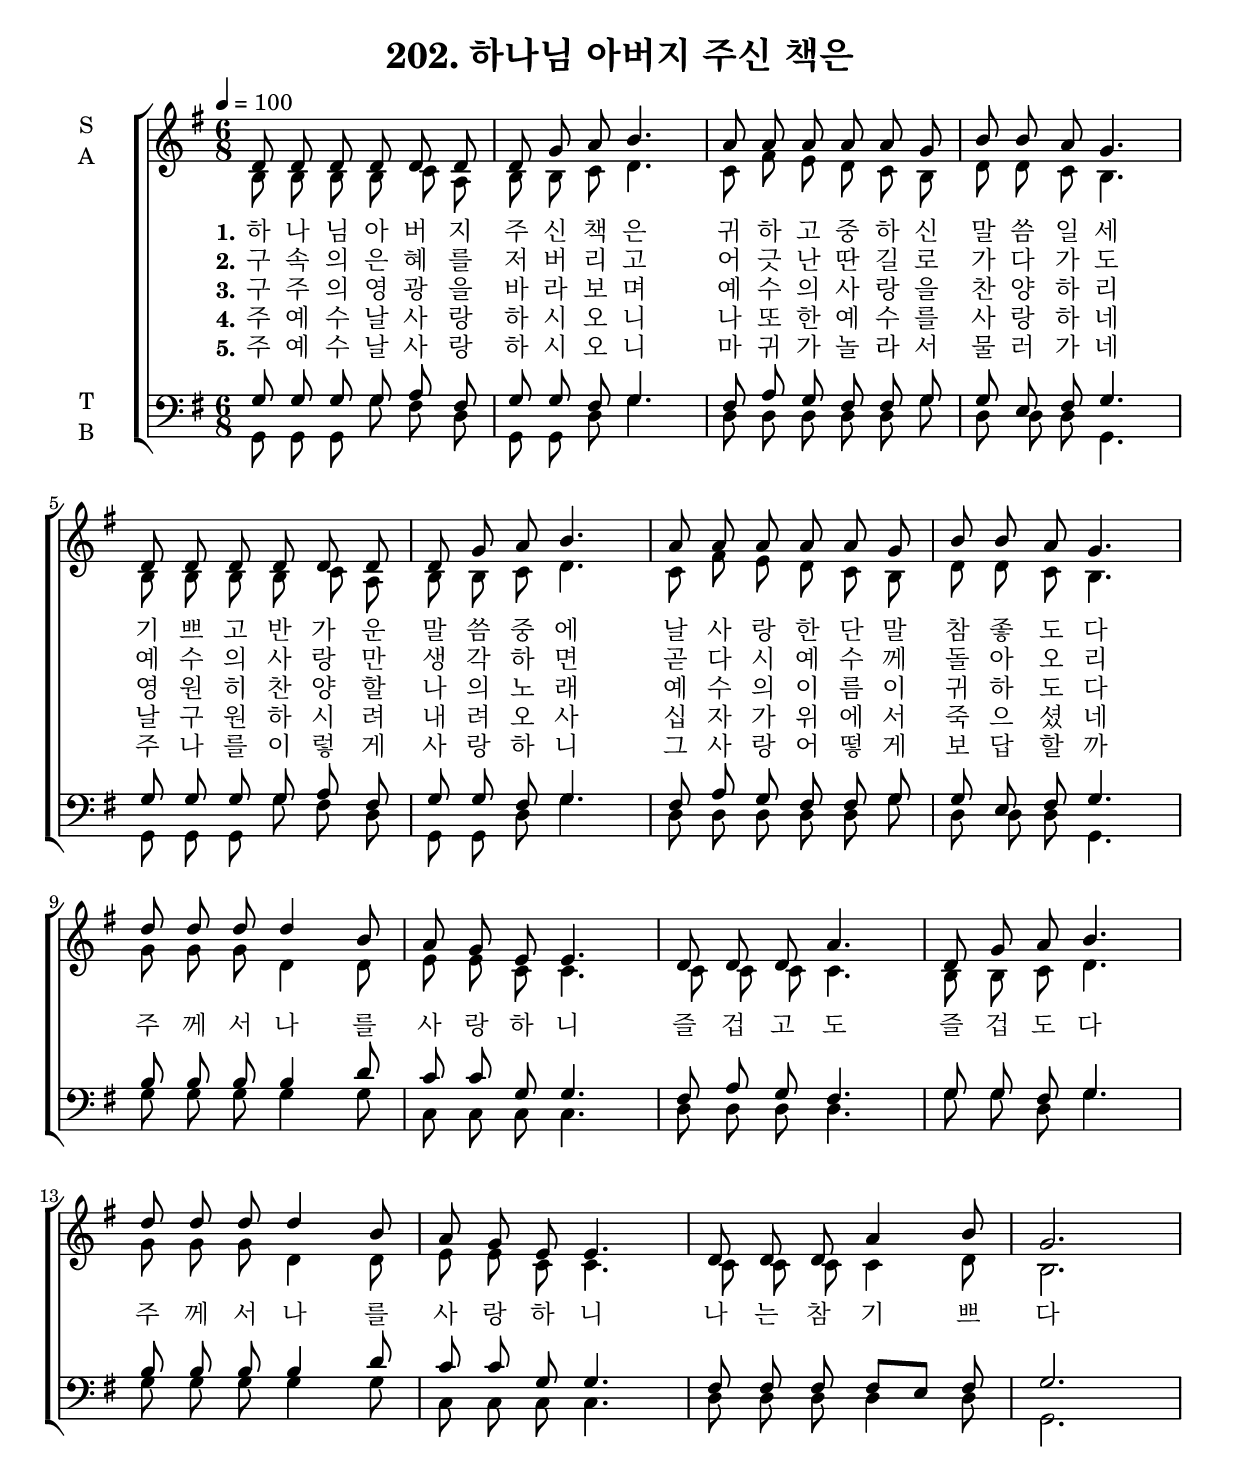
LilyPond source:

\version "2.22.0"
\include "english.ly"
\header {
  title = "202. 하나님 아버지 주신 책은"
}

global = {
  \time 6/8
  \key g \major
  \tempo 4=100
  \autoBeamOff
}

soprano = \relative c' {
  \global \autoBeamOff
  d8 d d d d d d g  a b4.  
  a8 a a a a g b b a8 g4.  \break 
  
    d8 d d d d d d g  a b4.  
  a8 a a a a g b b a8 g4.  \break
  
  d'8 d d d4 b8 a g e e4. 
  d8 d d a'4. d,8 g a b4. \break
  
  d8 d d d4 b8 a g e e4. 
  d8 d d a'4 b8 g2.  \break 
}

alto = \relative c' {
  \global \autoBeamOff
  b8 b b b c a     b b c d4. 
  c8 fs e d c b d d c8 b4. 
  
  b8 b b b c a     b b c d4. 
  c8 fs e d c b d d c8 b4. 
  
  g'8 g g d4 d8 e e c c4. c8 c c c4. b8 b c d4. 
  g8 g g d4 d8 e e c c4. c8 c c c4 d8 b2. 
  
  
}

tenor = \relative c' {
  \global
  g8 g g g a fs g g fs g4.   
  fs8 a g fs fs g g e fs8 g4. 
  
  g8 g g g a fs g g fs g4.   
  fs8 a g fs fs g g e fs8 g4. 
  
  
  b8 b b b4 d8 c c g g4.  fs8 a g fs4. g8 g fs g4. 
  
  b8 b b b4 d8 c c g g4. fs8 fs fs fs8[ e ]fs  g2.
  
}

bass = \relative c {
  \global
  g8 g g g' fs d g, g d' g4.  
  d8 d d d d g d d d8 g,4. 
  
  g8 g g g' fs d g, g d' g4.  
  d8 d d d d g d d d8 g,4. 
  
  g'8 g g g4 g8 c, c c c4. d8 d d d4. g8 g d g4. 
  
  g8 g g g4 g8 c, c c c4. d8 d d d4 d8 g,2. 
}

verseOne = \lyricmode {
  \set stanza = "1."
 하 나 님   아 버 지   주 신   책 은 
귀 하 고   중 하 신   말 씀 일 세 
기 쁘 고   반 가 운   말 씀 중 에 
날   사 랑 한 단   말   참   좋 도 다 



}

verseTwo = \lyricmode {
  \set stanza = "2."
  

  구 속 의   은 혜 를   저 버 리 고 
어 긋 난   딴 길 로   가 다 가 도 
예 수 의   사 랑 만   생 각 하 면 
곧   다 시   예 수 께   돌 아 오 리 

  
}

verseThree = \lyricmode {
  \set stanza = "3."
구 주 의   영 광 을   바 라 보 며 
예 수 의   사 랑 을   찬 양 하 리 
영 원 히   찬 양 할   나 의   노 래 
예 수 의   이 름 이   귀 하 도 다 

}
verseFour = \lyricmode {
  \set stanza = "4."

   주   예 수   날   사 랑   하 시 오 니 
나   또 한   예 수 를   사 랑 하 네 
날   구 원   하 시 려   내 려 오 사 
십 자 가   위 에 서   죽 으 셨 네 

  
}
verseFive = \lyricmode {
  \set stanza = "5."
  
 주   예 수   날   사 랑   하 시 오 니 
마 귀 가   놀 라 서   물 러 가 네 
주   나 를   이 렇 게   사 랑 하 니 
그   사 랑   어 떻 게   보 답 할 까   
  
}

verseChorus =\lyricmode {
  주 께 서   나 를   사 랑 하 니 
즐 겁 고 도   즐 겁 도 다 
주 께 서   나 를   사 랑 하 니 
나 는   참   기 쁘 다  

}

\score {
  \new ChoirStaff <<
    \new Staff \with {
      midiInstrument = "string ensemble 1"
      instrumentName = \markup \center-column { S A }
    } <<
      \new Voice = "soprano" { \voiceOne \soprano }
      \new Voice = "alto" { \voiceTwo \alto }
    >>
    \new Lyrics \with {
      \override VerticalAxisGroup #'staff-affinity = #CENTER
    } \lyricsto "soprano" { \verseOne  \verseChorus}
    \new Lyrics \with {
      \override VerticalAxisGroup #'staff-affinity = #CENTER
    } \lyricsto "soprano" \verseTwo
    \new Lyrics \with {
      \override VerticalAxisGroup #'staff-affinity = #CENTER
    } \lyricsto "soprano" \verseThree
    \new Lyrics \with {
      \override VerticalAxisGroup #'staff-affinity = #CENTER
    } \lyricsto "soprano" \verseFour
   \new Lyrics \with {
      \override VerticalAxisGroup #'staff-affinity = #CENTER
    } \lyricsto "soprano" \verseFive
    \new Staff \with {
      midiInstrument = "string ensemble 1"
      instrumentName = \markup \center-column { T B }
    } <<
      \clef bass
      \new Voice = "tenor" { \voiceOne \tenor }
      \new Voice = "bass" { \voiceTwo \bass }
    >>
  >>
  \layout { }
  \midi { }
}
